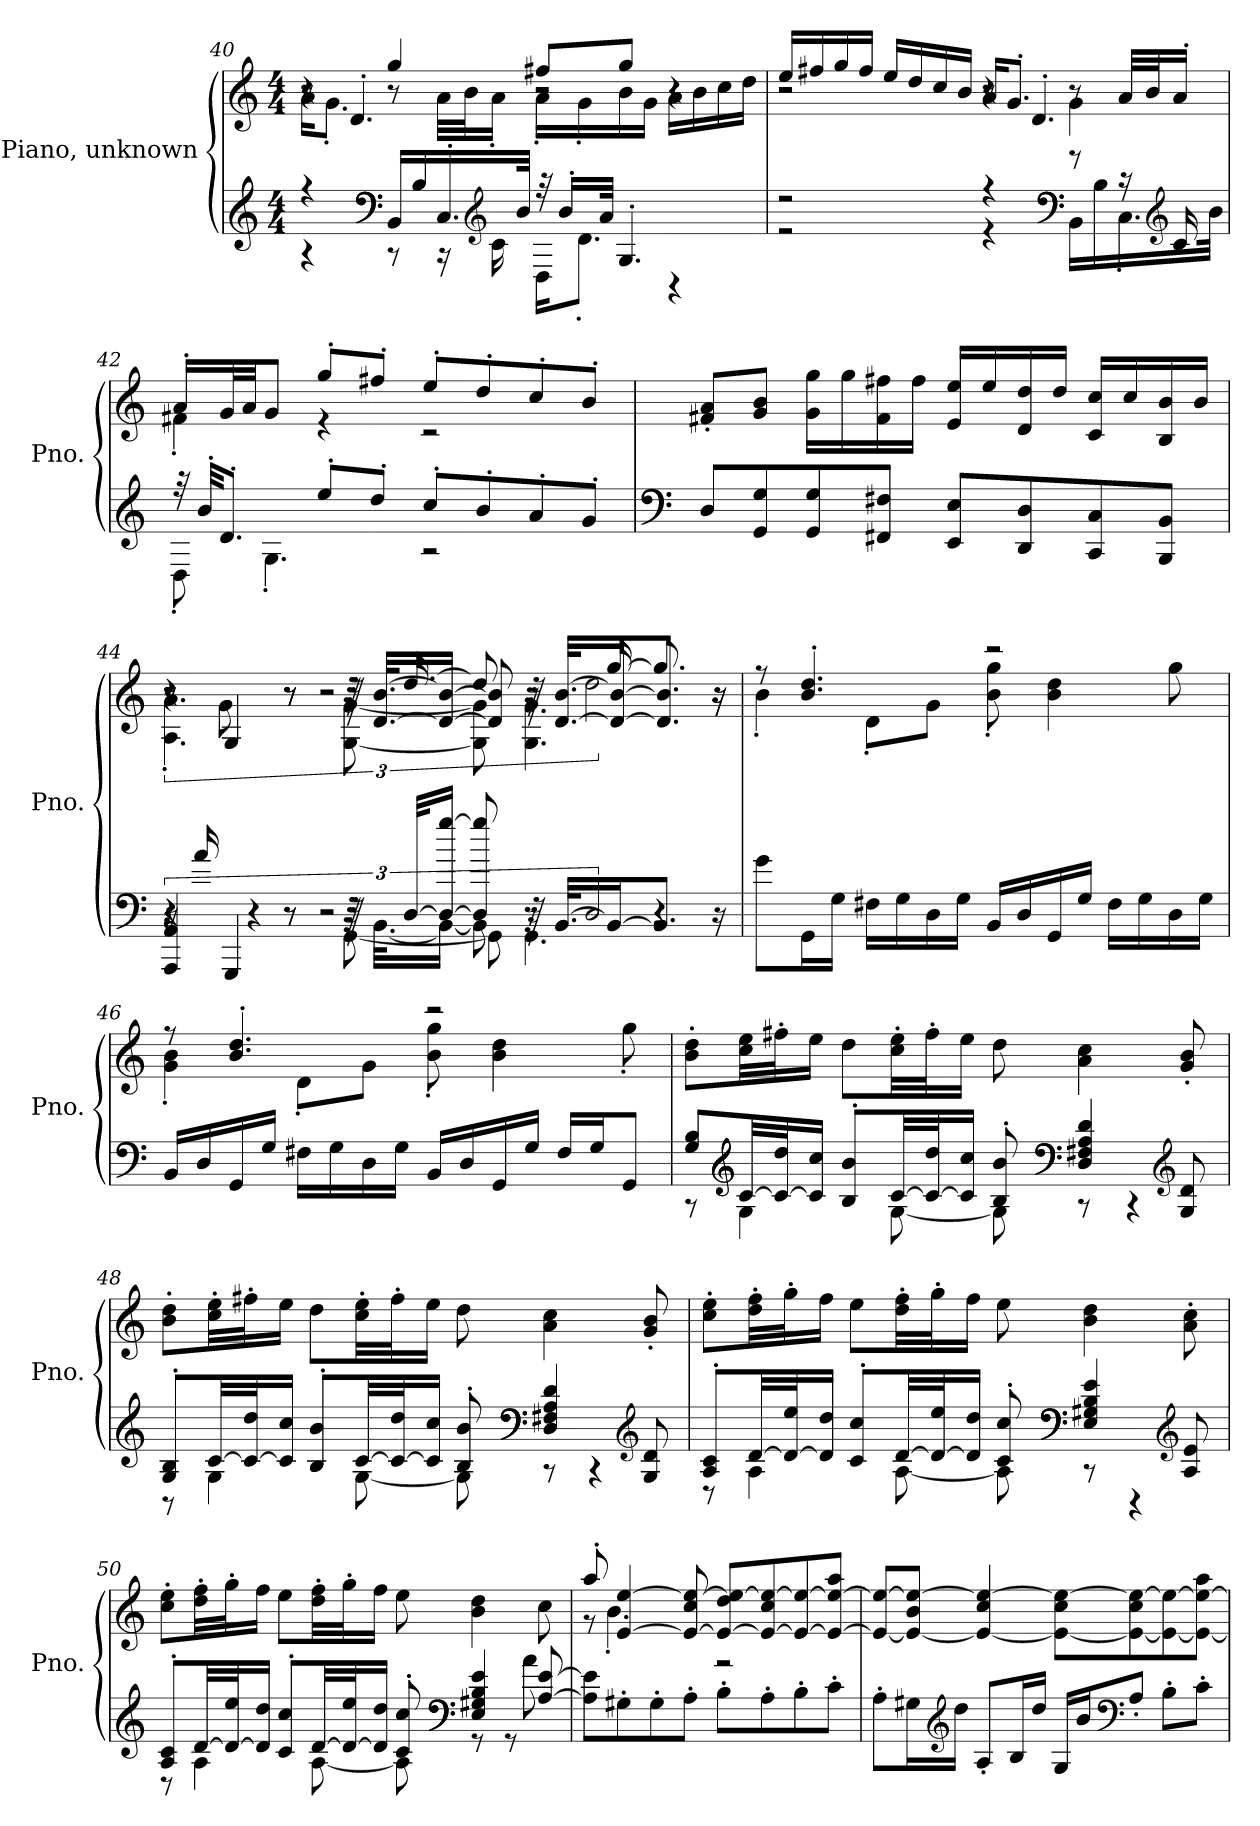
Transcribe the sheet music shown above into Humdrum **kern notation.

**kern	**kern
*part1	*part1
*staff2	*staff1
*I"Piano, unknown	*
*I'Pno.	*
!!LO:LB:g=z
*clefG2	*clefG2
*k[]	*k[]
*M4/4	*M4/4
=40	=40
*^	*^
*	*	*	*^
4r	4r	4r	16a\KL	8r
.	.	.	8.g'\J	.
.	.	.	.	4.d'/
*clefF4	*	*	*	*
16BB/LL	8r	4gg/	8r	.
16B/	.	.	.	.
16.C'/	16r	.	32a\LLL	.
.	.	.	32b\J	.
*clefG2	*	*	*	*
.	16c\	.	16a'\JJ	.
32b/JJk	.	.	.	.
32r	16D\KL	8ff#X/L	16a'\LL	2r
16b'/LL	.	.	.	.
.	8.d'\J	.	16g'\	.
32a/JJk	.	.	.	.
4.G'/	.	8gg/J	16b\	.
.	.	.	16g\JJ	.
.	4r	4r	16a\LL	.
.	.	.	16b\	.
.	.	.	16cc\	.
.	.	.	16dd\JJ	.
=41	=41	=41	=41	=41
2r	2r	16ee/LL	2r	2r
.	.	16ff#X/	.	.
.	.	16gg/	.	.
.	.	16ff#/JJ	.	.
.	.	16ee/LL	.	.
.	.	16dd/	.	.
.	.	16cc/	.	.
.	.	16b/JJ	.	.
4r	4r	16a/KL	4r	8r
.	.	8.g'/J	.	.
.	.	.	.	4.d'/
*clefF4	*	*	*	*
8r	16BB\LL	8r	4g\	.
.	16B\	.	.	.
16r	16.C'\	32a/LLL	.	.
.	.	32b/J	.	.
*clefG2	*	*	*	*
16c/	.	16a'/JJ	.	.
.	32b\JJk	.	.	.
*	*	*	*v	*v
!!LO:LB:g=z
=42	=42	=42	=42
32r	8D'\	16a'/LL	4f#X'\
32b'/KKL	.	.	.
8.d'/J	.	32g/L	.
.	.	32a/JJ	.
.	4.G'\	8g/J	.
8ee'/L	.	8gg'/L	4r
8dd'/J	.	8ff#X'/J	.
8cc'/L	2r	8ee'/L	2r
8b'/	.	8dd'/	.
8a'/	.	8cc'/	.
8g'/J	.	8b'/J	.
*v	*v	*	*
*	*v	*v
=43	=43
*clefF4	*
8D/L	8f#X/' 8a/'L
8GG/ 8G/	8g/ 8b/J
8GG/ 8G/	16g\ 16gg\LL
.	16gg\
8FF#X/ 8F#X/J	16f#\ 16ff#X\
.	16ff#\JJ
8EE/ 8E/L	16e/ 16ee/LL
.	16ee/
8DD/ 8D/	16d/ 16dd/
.	16dd/JJ
8CC/ 8C/	16c/ 16cc/LL
.	16cc/
8BBB/ 8BB/J	16B/ 16b/
.	16b/JJ
!!LO:LB:g=z
=44	=44
*^	*^
*	*^	*	*^
*	*	*^	*	*	*^
16r	4r	6AAA/ 6AA/	4r	8r	6.A\' 6.a\'	4r	8r
16a/	.	.	.	.	.	.	.
4GGG/	.	.	.	4G/	.	.	8g\
.	.	6r	.	.	.	.	.
.	8r	.	8r	.	12r	8r	8r
.	.	3r	.	.	3r	.	.
32r	64r	.	[8GG\	32r	.	64r	[8G\ [8g\
.	[32.BB\KLL	.	.	.	.	[32.d/ [32.b/KLL	.
[32D/KLL	.	.	.	[16.dd/	.	.	.
16D/_ [16gg/JJ	16BB\JJ_	.	.	.	.	16d/_ 16b/_JJ	.
8D/] 8gg/]	8BB\]	.	8GG\]	8dd/]	.	8d/] 8b/]	8G\] 8g\]
64r	8r	.	4.GG\	16r	.	64r	4.G\ 4.g\
[32.BB/KLL	.	.	.	.	.	[32.d/ [32.b/KLL	.
.	.	3D/	.	.	3dd\	.	.
16BB/J_	.	.	.	[16gg/	.	16d/_ 16b/_J	.
8.BB/J]	4r	.	.	8.gg/]	.	8.d/] 8.b/]J	.
16r	.	.	.	16r	.	16r	.
*v	*v	*v	*v	*	*	*	*
*	*	*v	*v	*v
=45	=45	=45
8g\L	8r	4b'\
16GG\L	4.b/' 4.dd/'	.
16G\JJ	.	.
16F#X\LL	.	8d'\L
16G\	.	.
16D\	.	8g\J
16G\JJ	.	.
16BB/LL	2r	8b\' 8gg\'
16D/	.	.
16GG/	.	4b\ 4dd\
16G/JJ	.	.
16F#\LL	.	.
16G\	.	.
16D\	.	8gg\
16G\JJ	.	.
!!LO:LB:g=z	!!
=46	=46	=46
16BB/LL	8r	4g\' 4b\'
16D/	.	.
16GG/	4.b/' 4.dd/'	.
16G/JJ	.	.
16F#X\LL	.	8d'\L
16G\	.	.
16D\	.	8g\J
16G\JJ	.	.
16BB/LL	2r	8b\' 8gg\'
16D/	.	.
16GG/	.	4b\ 4dd\
16G/JJ	.	.
16F#/LL	.	.
16G/J	.	.
8GG/J	.	8gg'\
*	*v	*v
=47	=47
*^	*
8G/ 8B/L	8r	8b\' 8dd\'L
*clefG2	*	*
[32c/LL	4G\	32cc\ 32ee\LL
32c/_ 32dd/J	.	32ff#X'\J
16c/] 16cc/JJ	.	16ee\JJ
8B/' 8b/'L	.	8dd\L
[32c/LL	[8G\	32cc\' 32ee\'LL
32c/_ 32dd/J	.	32ff#'\J
16c/] 16cc/JJ	.	16ee\JJ
8B/' 8b/'	8G\]	8dd\
*clefF4	*	*
4D/ 4F#X/ 4A/ 4d/	8r	4a\ 4cc\
.	4r	.
*clefG2	*	*
8G/ 8d/	.	8g/' 8b/'
!!LO:LB:g=z
=48	=48	=48
8G/' 8B/'L	8r	8b\' 8dd\'L
[32c/LL	4G\	32cc\' 32ee\'LL
32c/_ 32dd/J	.	32ff#X'\J
16c/] 16cc/JJ	.	16ee\JJ
8B/' 8b/'L	.	8dd\L
[32c/LL	[8G\	32cc\' 32ee\'LL
32c/_ 32dd/J	.	32ff#'\J
16c/] 16cc/JJ	.	16ee\JJ
8B/' 8b/'	8G\]	8dd\
*clefF4	*	*
4D/ 4F#X/ 4A/ 4d/	8r	4a\ 4cc\
.	4r	.
*clefG2	*	*
8G/ 8d/	.	8g/' 8b/'
=49	=49	=49
8A/' 8c/'L	8r	8cc\' 8ee\'L
[32d/LL	4A\	32dd\' 32ff\'LL
32d/_ 32ee/J	.	32gg'\J
16d/] 16dd/JJ	.	16ff\JJ
8c/' 8cc/'L	.	8ee\L
[32d/LL	[8A\	32dd\' 32ff\'LL
32d/_ 32ee/J	.	32gg'\J
16d/] 16dd/JJ	.	16ff\JJ
8c/' 8cc/'	8A\]	8ee\
*clefF4	*	*
4E/ 4G#X/ 4B/ 4e/	8r	4b\ 4dd\
.	4r	.
*clefG2	*	*
8A/ 8e/	.	8a\' 8cc\'
!!LO:PB:g=z
=50	=50	=50
8A/' 8c/'L	8r	8cc\' 8ee\'L
[32d/LL	4A\	32dd\' 32ff\'LL
32d/_ 32ee/J	.	32gg'\J
16d/] 16dd/JJ	.	16ff\JJ
8c/' 8cc/'L	.	8ee\L
[32d/LL	[8A\	32dd\' 32ff\'LL
32d/_ 32ee/J	.	32gg'\J
16d/] 16dd/JJ	.	16ff\JJ
8c/' 8cc/'	8A\]	8ee\
*clefF4	*	*
4E/ 4G#X/ 4B/ 4e/	8r	4b\ 4dd\
.	8r	.
[8A/ [8e/	8a\	8cc\
*v	*v	*
=51	=51
*	*^
8A\] 8e\]L	8aa'/	8r
8G#X'\	[4e/ [4ee/	4.b'\
8G#'\	.	.
8A'\J	8e/_ 8cc/ 8ee/_	.
8B'\L	8e/_ 8dd/ 8ee/_L	2r
8A'\	8e/_ 8cc/ 8ee/_	.
8B'\	8e/_ 8ee/_	.
8c'\J	8e/_ 8ee/_ 8aa/J	.
*	*v	*v
!!LO:LB:g=z
=52	=52
8A'\L	8e/_ 8ee/_L
16G#X\L	8e/_ 8b/ 8ee/_J
*clefG2	*
16dd\JJ	.
8A'/L	4e/_ 4cc/ 4ee/_
16B/L	.
16dd/JJ	.
16G#/LL	8e\_ 8cc\ 8ee\_L
16b/J	.
*clefF4	*
8A'/J	8e\_ 8cc\ 8ee\_
8B'\L	8e\_ 8ee\_
8c'\J	8e\_ 8ee\_ 8aa\J
=	=
*-	*-
